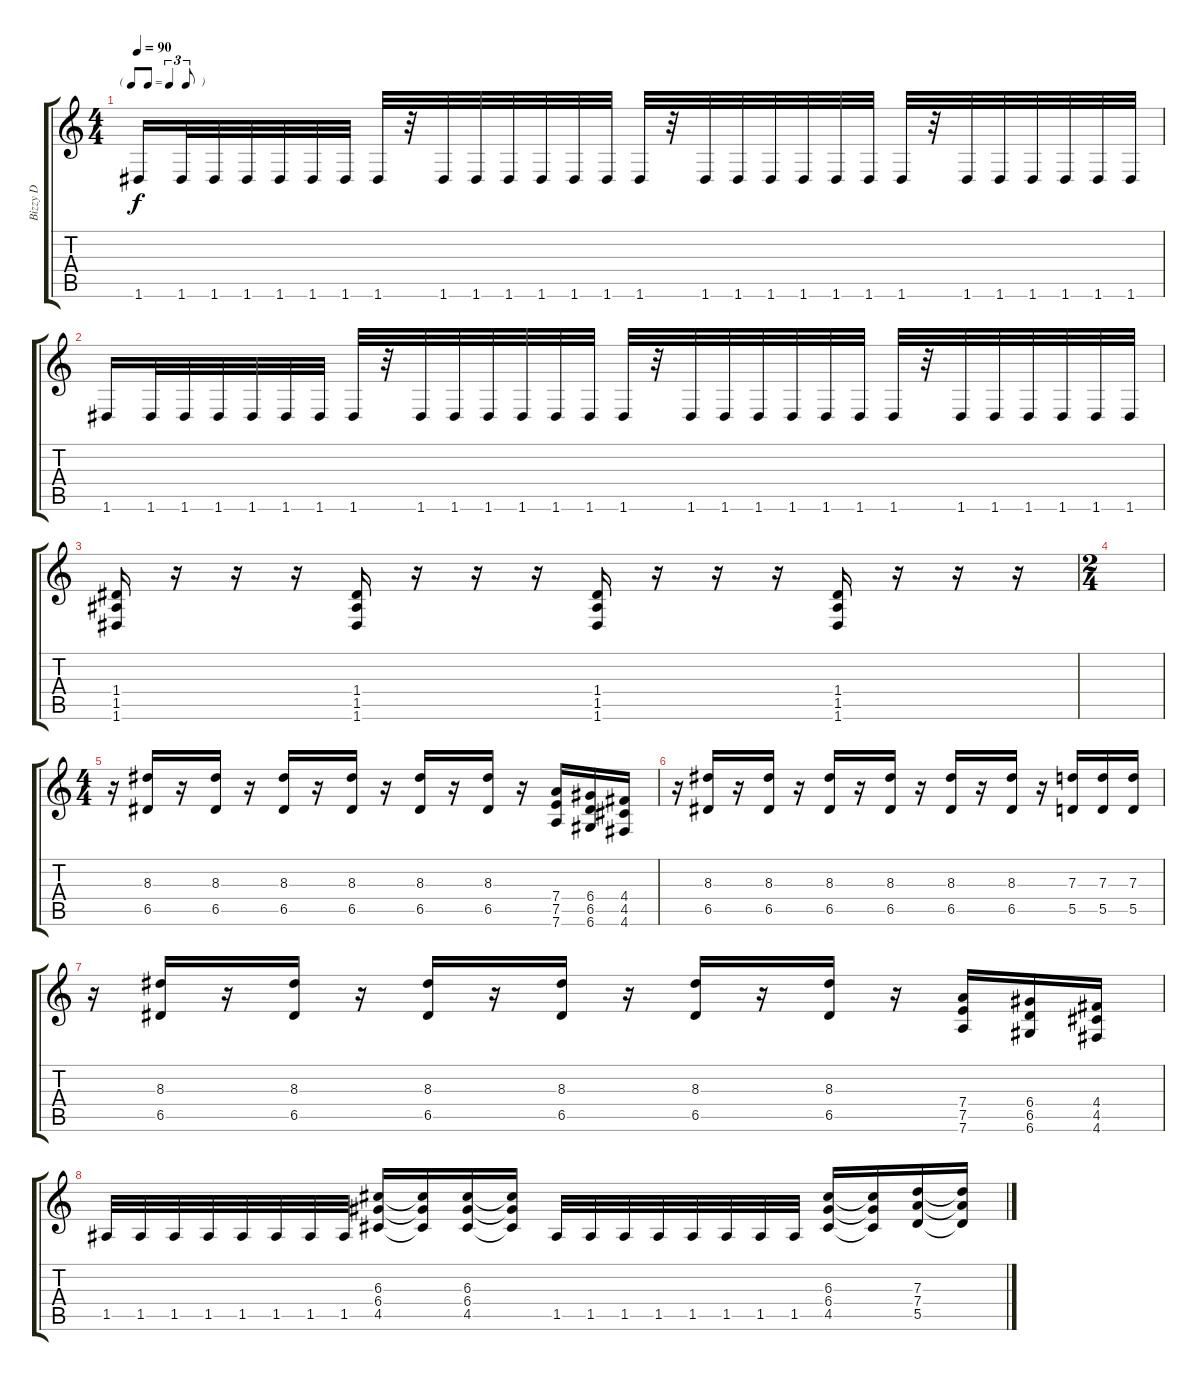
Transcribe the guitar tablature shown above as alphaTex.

\track ("Bizzy D" "Bizzy D") {instrument distortionguitar}
\staff {score tabs}
\tuning (E4 B3 G3 D3 A2 D2) {hide}
\ts (4 4)
\tf triplet8th
\tempo 90
\clef g2
\ks c
1.6.16{dy f} 1.6.32 1.6.32 1.6.32 1.6.32 1.6.32 1.6.32 1.6.32 r.32 1.6.32 1.6.32 1.6.32 1.6.32 1.6.32 1.6.32 1.6.32 r.32 1.6.32 1.6.32 1.6.32 1.6.32 1.6.32 1.6.32 1.6.32 r.32 1.6.32 1.6.32 1.6.32 1.6.32 1.6.32 1.6.32 |
1.6.16 1.6.32 1.6.32 1.6.32 1.6.32 1.6.32 1.6.32 1.6.32 r.32 1.6.32 1.6.32 1.6.32 1.6.32 1.6.32 1.6.32 1.6.32 r.32 1.6.32 1.6.32 1.6.32 1.6.32 1.6.32 1.6.32 1.6.32 r.32 1.6.32 1.6.32 1.6.32 1.6.32 1.6.32 1.6.32 |
(1.4 1.5 1.6).16{instrument distortionguitar} r.16 r.16 r.16 (1.4 1.5 1.6).16 r.16 r.16 r.16 (1.4 1.5 1.6).16 r.16 r.16 r.16 (1.4 1.5 1.6).16 r.16 r.16 r.16 |
\ts (2 4)
|
\ts (4 4)
r.16 (8.3 6.5).16 r.16 (8.3 6.5).16 r.16 (8.3 6.5).16 r.16 (8.3 6.5).16 r.16 (8.3 6.5).16 r.16 (8.3 6.5).16 r.16 (7.4 7.5 7.6).16 (6.4 6.5 6.6).16 (4.4 4.5 4.6).16 |
r.16 (8.3 6.5).16 r.16 (8.3 6.5).16 r.16 (8.3 6.5).16 r.16 (8.3 6.5).16 r.16 (8.3 6.5).16 r.16 (8.3 6.5).16 r.16 (7.3 5.5).16 (7.3 5.5).16 (7.3 5.5).16 |
r.16 (8.3 6.5).16 r.16 (8.3 6.5).16 r.16 (8.3 6.5).16 r.16 (8.3 6.5).16 r.16 (8.3 6.5).16 r.16 (8.3 6.5).16 r.16 (7.4 7.5 7.6).16 (6.4 6.5 6.6).16 (4.4 4.5 4.6).16 |
1.5.32{instrument electricguitarmuted} 1.5.32 1.5.32 1.5.32 1.5.32 1.5.32 1.5.32 1.5.32 (6.3 6.4 4.5).16{instrument distortionguitar} (6.3{t} 6.4{t} 4.5{t}).16 (6.3 6.4 4.5).16 (6.3{t} 6.4{t} 4.5{t}).16 1.5.32{instrument electricguitarmuted} 1.5.32 1.5.32 1.5.32 1.5.32 1.5.32 1.5.32 1.5.32 (6.3 6.4 4.5).16{instrument distortionguitar} (6.3{t} 6.4{t} 4.5{t}).16 (7.3 7.4 5.5).16 (7.3{t} 7.4{t} 5.5{t}).16
